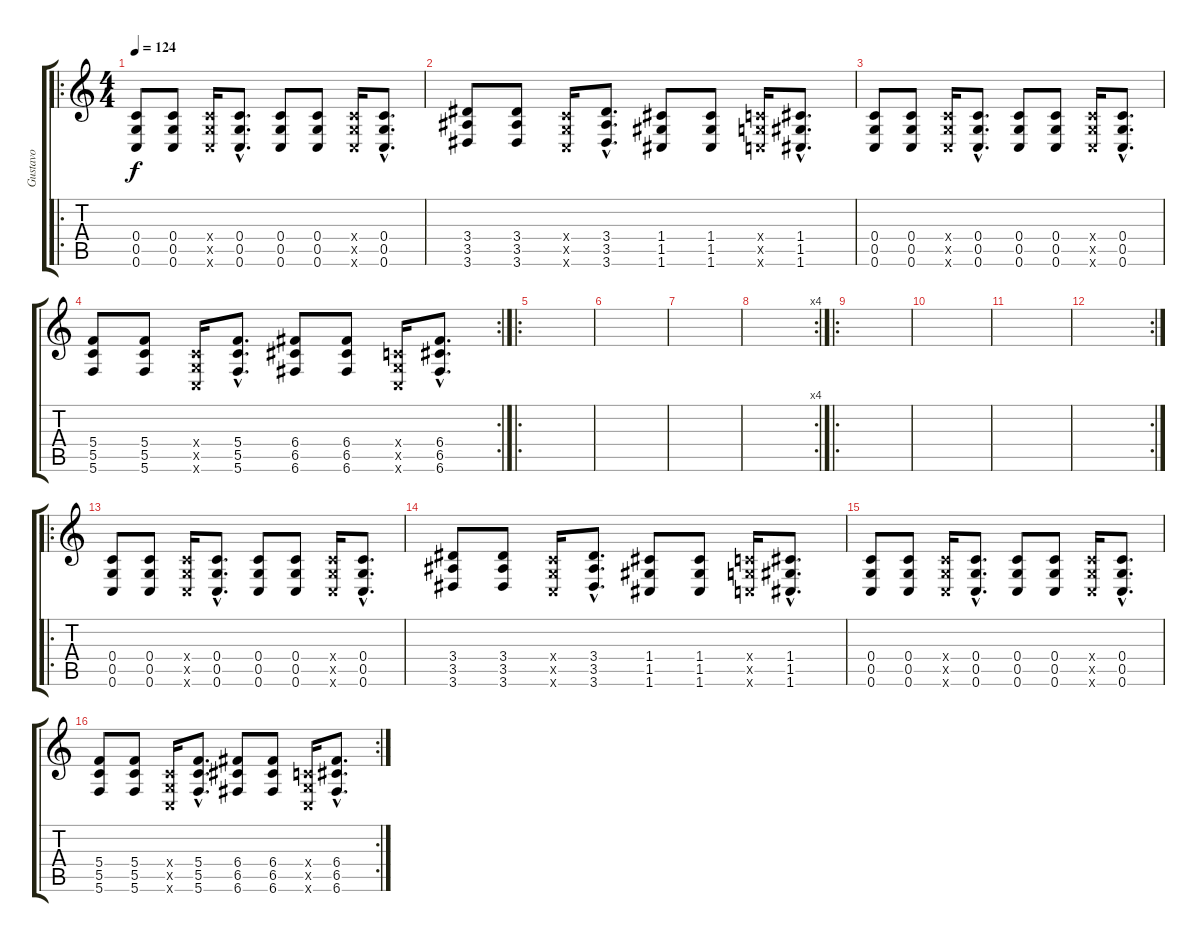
\track ("Gustavo" "Gustavo") {instrument distortionguitar}
\staff {score tabs}
\tuning (D4 A3 F3 C3 G2 C2) {hide}
\ro
\ts (4 4)
\tempo 124
\clef g2
\ks c
(0.4 0.5 0.6).8{dy f instrument distortionguitar} (0.4 0.5 0.6).8 (0.4{x} 0.5{x} 0.6{x}).16 (0.4{hac} 0.5{hac} 0.6{hac}).8{d} (0.4 0.5 0.6).8 (0.4 0.5 0.6).8 (0.4{x} 0.5{x} 0.6{x}).16 (0.4{hac} 0.5{hac} 0.6{hac}).8{d} |
(3.4 3.5 3.6).8 (3.4 3.5 3.6).8 (0.4{x} 0.5{x} 0.6{x}).16 (3.4{hac} 3.5{hac} 3.6{hac}).8{d} (1.4 1.5 1.6).8 (1.4 1.5 1.6).8 (0.4{x} 0.5{x} 0.6{x}).16 (1.4{hac} 1.5{hac} 1.6{hac}).8{d} |
(0.4 0.5 0.6).8 (0.4 0.5 0.6).8 (0.4{x} 0.5{x} 0.6{x}).16 (0.4{hac} 0.5{hac} 0.6{hac}).8{d} (0.4 0.5 0.6).8 (0.4 0.5 0.6).8 (0.4{x} 0.5{x} 0.6{x}).16 (0.4{hac} 0.5{hac} 0.6{hac}).8{d} |
\rc 2
(5.4 5.5 5.6).8 (5.4 5.5 5.6).8 (0.4{x} 0.5{x} 0.6{x}).16 (5.4{hac} 5.5{hac} 5.6{hac}).8{d} (6.4 6.5 6.6).8 (6.4 6.5 6.6).8 (0.4{x} 0.5{x} 0.6{x}).16 (6.4{hac} 6.5{hac} 6.6{hac}).8{d} |
\ro
|
|
|
\rc 4
|
\ro
|
|
|
\rc 2
|
\ro
(0.4 0.5 0.6).8 (0.4 0.5 0.6).8 (0.4{x} 0.5{x} 0.6{x}).16 (0.4{hac} 0.5{hac} 0.6{hac}).8{d} (0.4 0.5 0.6).8 (0.4 0.5 0.6).8 (0.4{x} 0.5{x} 0.6{x}).16 (0.4{hac} 0.5{hac} 0.6{hac}).8{d} |
(3.4 3.5 3.6).8 (3.4 3.5 3.6).8 (0.4{x} 0.5{x} 0.6{x}).16 (3.4{hac} 3.5{hac} 3.6{hac}).8{d} (1.4 1.5 1.6).8 (1.4 1.5 1.6).8 (0.4{x} 0.5{x} 0.6{x}).16 (1.4{hac} 1.5{hac} 1.6{hac}).8{d} |
(0.4 0.5 0.6).8 (0.4 0.5 0.6).8 (0.4{x} 0.5{x} 0.6{x}).16 (0.4{hac} 0.5{hac} 0.6{hac}).8{d} (0.4 0.5 0.6).8 (0.4 0.5 0.6).8 (0.4{x} 0.5{x} 0.6{x}).16 (0.4{hac} 0.5{hac} 0.6{hac}).8{d} |
\rc 2
(5.4 5.5 5.6).8 (5.4 5.5 5.6).8 (0.4{x} 0.5{x} 0.6{x}).16 (5.4{hac} 5.5{hac} 5.6{hac}).8{d} (6.4 6.5 6.6).8 (6.4 6.5 6.6).8 (0.4{x} 0.5{x} 0.6{x}).16 (6.4{hac} 6.5{hac} 6.6{hac}).8{d}
